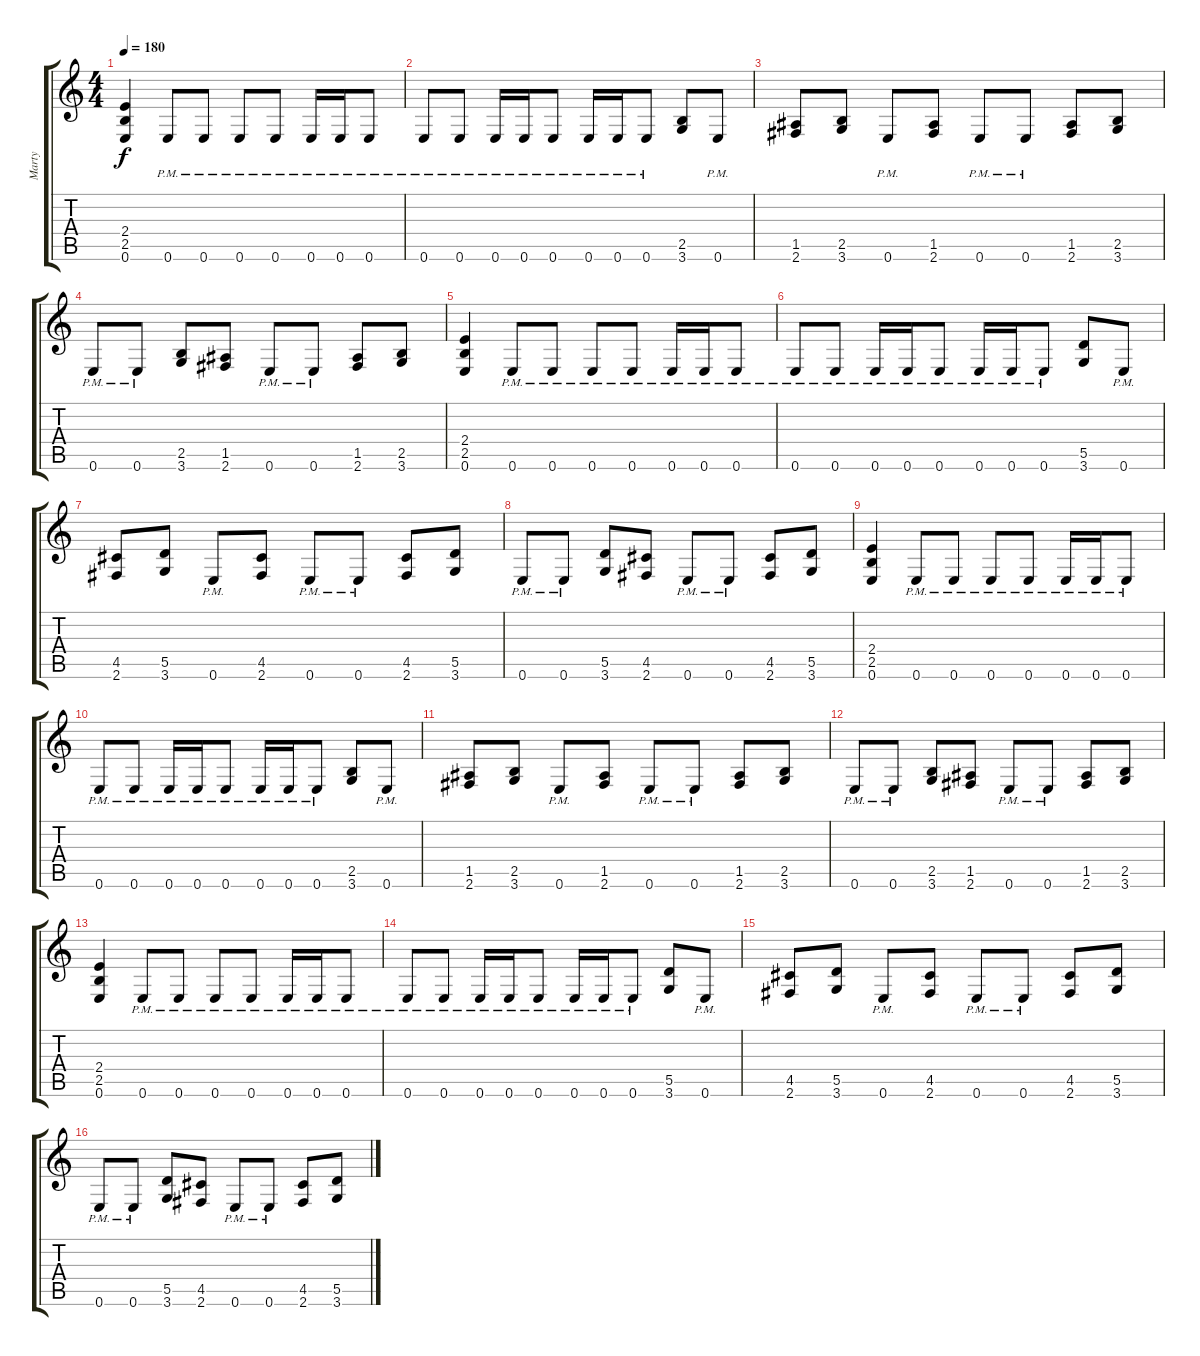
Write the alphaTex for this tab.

\track ("Marty" "Marty") {instrument distortionguitar}
\staff {score tabs}
\tuning (E4 B3 G3 D3 A2 E2) {hide}
\ts (4 4)
\tempo 180
\clef g2
\ks c
(2.4 2.5 0.6).4{dy f} 0.6{pm}.8 0.6{pm}.8 0.6{pm}.8 0.6{pm}.8 0.6{pm}.16 0.6{pm}.16 0.6{pm}.8 |
0.6{pm}.8 0.6{pm}.8 0.6{pm}.16 0.6{pm}.16 0.6{pm}.8 0.6{pm}.16 0.6{pm}.16 0.6{pm}.8 (2.5 3.6).8 0.6{pm}.8 |
(1.5 2.6).8 (2.5 3.6).8 0.6{pm}.8 (1.5 2.6).8 0.6{pm}.8 0.6{pm}.8 (1.5 2.6).8 (2.5 3.6).8 |
0.6{pm}.8 0.6{pm}.8 (2.5 3.6).8 (1.5 2.6).8 0.6{pm}.8 0.6{pm}.8 (1.5 2.6).8 (2.5 3.6).8 |
(2.4 2.5 0.6).4 0.6{pm}.8 0.6{pm}.8 0.6{pm}.8 0.6{pm}.8 0.6{pm}.16 0.6{pm}.16 0.6{pm}.8 |
0.6{pm}.8 0.6{pm}.8 0.6{pm}.16 0.6{pm}.16 0.6{pm}.8 0.6{pm}.16 0.6{pm}.16 0.6{pm}.8 (5.5 3.6).8 0.6{pm}.8 |
(4.5 2.6).8 (5.5 3.6).8 0.6{pm}.8 (4.5 2.6).8 0.6{pm}.8 0.6{pm}.8 (4.5 2.6).8 (5.5 3.6).8 |
0.6{pm}.8 0.6{pm}.8 (5.5 3.6).8 (4.5 2.6).8 0.6{pm}.8 0.6{pm}.8 (4.5 2.6).8 (5.5 3.6).8 |
(2.4 2.5 0.6).4 0.6{pm}.8 0.6{pm}.8 0.6{pm}.8 0.6{pm}.8 0.6{pm}.16 0.6{pm}.16 0.6{pm}.8 |
0.6{pm}.8 0.6{pm}.8 0.6{pm}.16 0.6{pm}.16 0.6{pm}.8 0.6{pm}.16 0.6{pm}.16 0.6{pm}.8 (2.5 3.6).8 0.6{pm}.8 |
(1.5 2.6).8 (2.5 3.6).8 0.6{pm}.8 (1.5 2.6).8 0.6{pm}.8 0.6{pm}.8 (1.5 2.6).8 (2.5 3.6).8 |
0.6{pm}.8 0.6{pm}.8 (2.5 3.6).8 (1.5 2.6).8 0.6{pm}.8 0.6{pm}.8 (1.5 2.6).8 (2.5 3.6).8 |
(2.4 2.5 0.6).4 0.6{pm}.8 0.6{pm}.8 0.6{pm}.8 0.6{pm}.8 0.6{pm}.16 0.6{pm}.16 0.6{pm}.8 |
0.6{pm}.8 0.6{pm}.8 0.6{pm}.16 0.6{pm}.16 0.6{pm}.8 0.6{pm}.16 0.6{pm}.16 0.6{pm}.8 (5.5 3.6).8 0.6{pm}.8 |
(4.5 2.6).8 (5.5 3.6).8 0.6{pm}.8 (4.5 2.6).8 0.6{pm}.8 0.6{pm}.8 (4.5 2.6).8 (5.5 3.6).8 |
0.6{pm}.8 0.6{pm}.8 (5.5 3.6).8 (4.5 2.6).8 0.6{pm}.8 0.6{pm}.8 (4.5 2.6).8 (5.5 3.6).8
